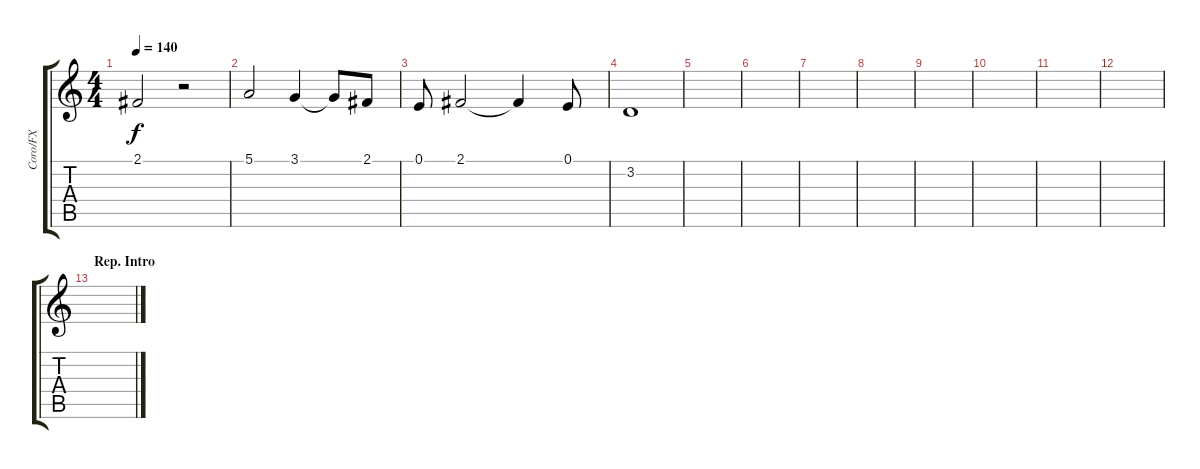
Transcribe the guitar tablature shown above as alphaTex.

\track ("Coro/FX" "Coro/FX") {instrument choiraahs}
\staff {score tabs}
\tuning (E4 B3 G3 D3 A2 E2) {hide}
\ts (4 4)
\tempo 140
\clef g2
\ks c
2.1.2{dy f} r.2 |
5.1.2 3.1.4 3.1{t}.8 2.1.8 |
0.1.8 2.1.2 2.1{t}.4 0.1.8 |
3.2.1 |
|
|
|
|
|
|
|
|
\section ("" "Rep. Intro")
